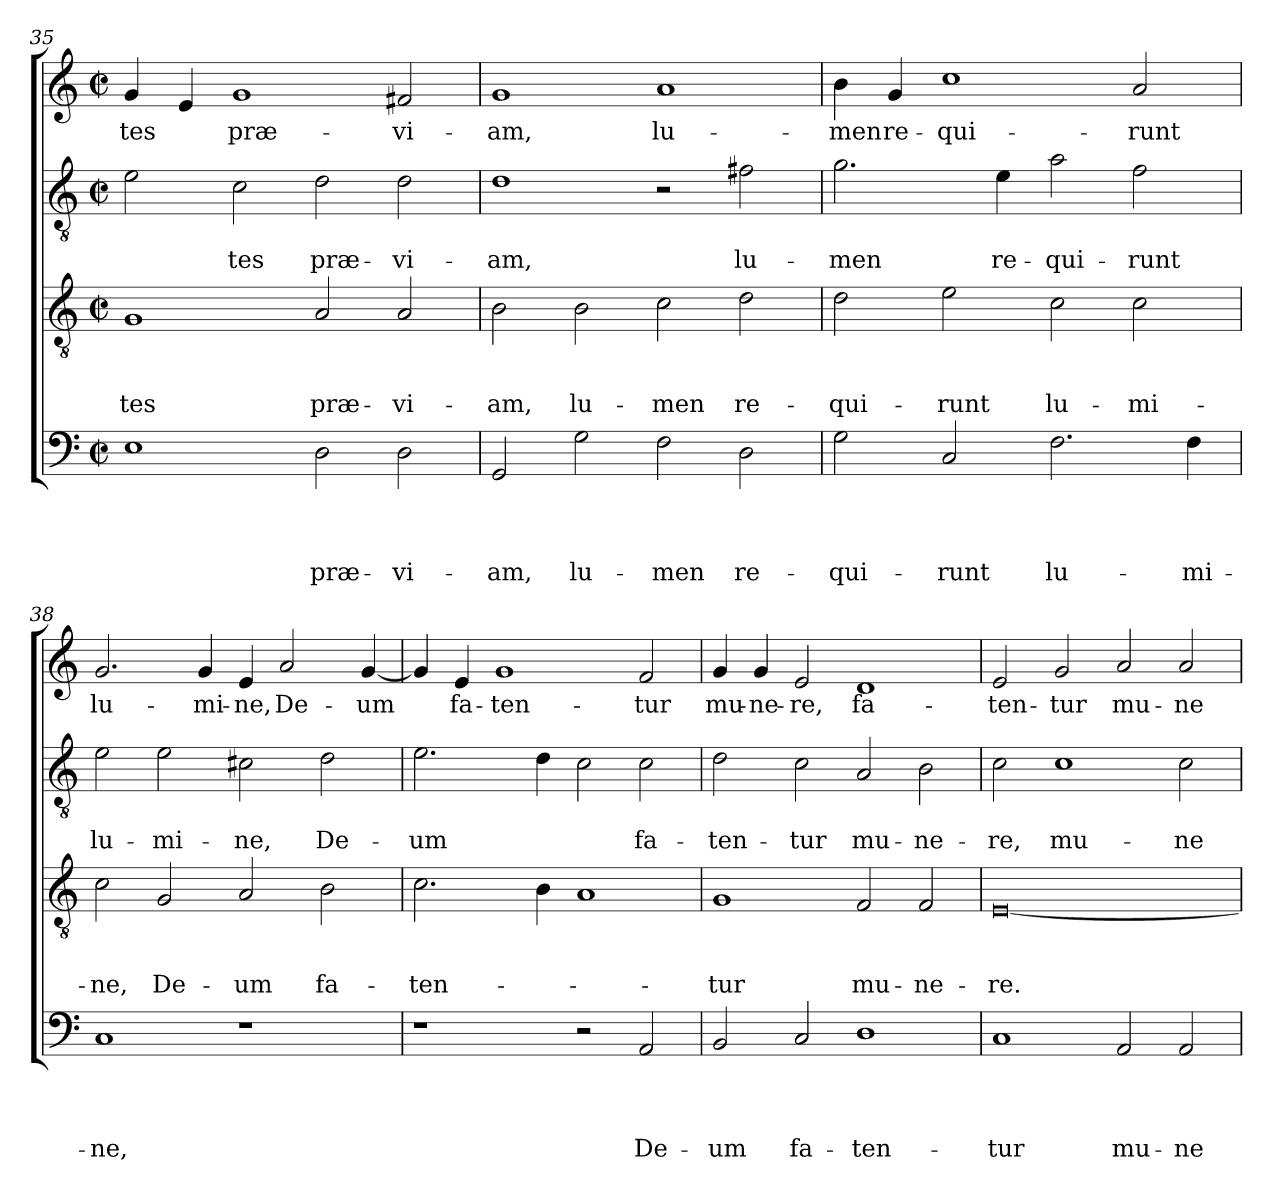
**kern	**text	**text	**text	**text	**kern	**text	**text	**text	**kern	**text	**text	**kern	**text
*part4	*part4	*part4	*part4	*part4	*part3	*part3	*part3	*part3	*part2	*part2	*part2	*part1	*part1
*staff4	*staff4	*staff4	*staff4	*staff4	*staff3	*staff3	*staff3	*staff3	*staff2	*staff2	*staff2	*staff1	*staff1
*clefF4	*	*	*	*	*clefGv2	*	*	*	*clefGv2	*	*	*clefG2	*
*k[]	*	*	*	*	*k[]	*	*	*	*k[]	*	*	*k[]	*
*C:	*	*	*	*	*C:	*	*	*	*C:	*	*	*C:	*
*M2/2	*	*	*	*	*M2/2	*	*	*	*M2/2	*	*	*M2/2	*
*met(c|)	*	*	*	*	*met(c|)	*	*	*	*met(c|)	*	*	*met(c|)	*
=35	=35	=35	=35	=35	=35	=35	=35	=35	=35	=35	=35	=35	=35
!	!	!	!	!	!	!	!	!LO:LY:b	!	!	!	!	!LO:LY:b
1E	.	.	.	.	1G	.	.	-tes	2e\	.	.	4g/	-tes
.	.	.	.	.	.	.	.	.	.	.	.	4e/	.
!	!	!	!	!	!	!	!	!	!	!	!LO:LY:b	!	!LO:LY:b
.	.	.	.	.	.	.	.	.	2c\	.	-tes	1g	præ-
!	!	!	!	!LO:LY:b	!	!	!	!LO:LY:b	!	!	!LO:LY:b	!	!
2D\	.	.	.	præ-	2A/	.	.	præ-	2d\	.	præ-	.	.
!	!	!	!	!LO:LY:b	!	!	!	!LO:LY:b	!	!	!LO:LY:b	!	!LO:LY:b
2D\	.	.	.	-vi-	2A/	.	.	-vi-	2d\	.	-vi-	2f#X/	-vi-
=36	=36	=36	=36	=36	=36	=36	=36	=36	=36	=36	=36	=36	=36
!	!	!	!	!LO:LY:b	!	!	!	!LO:LY:b	!	!	!LO:LY:b	!	!LO:LY:b
2GG/	.	.	.	-am,	2B\	.	.	-am,	1d	.	-am,	1g	-am,
!	!	!	!	!LO:LY:b	!	!	!	!LO:LY:b	!	!	!	!	!
2G\	.	.	.	lu-	2B\	.	.	lu-	.	.	.	.	.
!	!	!	!	!LO:LY:b	!	!	!	!LO:LY:b	!	!	!	!	!LO:LY:b
2F\	.	.	.	-men	2c\	.	.	-men	2r	.	.	1a	lu-
!	!	!	!	!LO:LY:b	!	!	!	!LO:LY:b	!	!	!LO:LY:b	!	!
2D\	.	.	.	re-	2d\	.	.	re-	2f#X\	.	lu-	.	.
=37	=37	=37	=37	=37	=37	=37	=37	=37	=37	=37	=37	=37	=37
!	!	!	!	!LO:LY:b	!	!	!	!LO:LY:b	!	!	!LO:LY:b	!	!LO:LY:b
2G\	.	.	.	-qui-	2d\	.	.	-qui-	2.g\	.	-men	4b\	-men
!	!	!	!	!	!	!	!	!	!	!	!	!	!LO:LY:b
.	.	.	.	.	.	.	.	.	.	.	.	4g/	re-
!	!	!	!	!LO:LY:b	!	!	!	!LO:LY:b	!	!	!	!	!LO:LY:b
2C/	.	.	.	-runt	2e\	.	.	-runt	.	.	.	1cc	-qui-
!	!	!	!	!	!	!	!	!	!	!	!LO:LY:b	!	!
.	.	.	.	.	.	.	.	.	4e\	.	re-	.	.
!	!	!	!	!LO:LY:b	!	!	!	!LO:LY:b	!	!	!LO:LY:b	!	!
2.F\	.	.	.	lu-	2c\	.	.	lu-	2a\	.	-qui-	.	.
!	!	!	!	!	!	!	!	!LO:LY:b	!	!	!LO:LY:b	!	!LO:LY:b
.	.	.	.	.	2c\	.	.	-mi-	2f\	.	-runt	2a/	-runt
!	!	!	!	!LO:LY:b	!	!	!	!	!	!	!	!	!
4F\	.	.	.	-mi-	.	.	.	.	.	.	.	.	.
!!LO:LB:g=z
=38	=38	=38	=38	=38	=38	=38	=38	=38	=38	=38	=38	=38	=38
!	!	!	!	!LO:LY:b	!	!	!	!LO:LY:b	!	!	!LO:LY:b	!	!LO:LY:b
1C	.	.	.	-ne,	2c\	.	.	-ne,	2e\	.	lu-	2.g/	lu-
!	!	!	!	!	!	!	!	!LO:LY:b	!	!	!LO:LY:b	!	!
.	.	.	.	.	2G/	.	.	De-	2e\	.	-mi-	.	.
!	!	!	!	!	!	!	!	!	!	!	!	!	!LO:LY:b
.	.	.	.	.	.	.	.	.	.	.	.	4g/	-mi-
!	!	!	!	!	!	!	!	!LO:LY:b	!	!	!LO:LY:b	!	!LO:LY:b
1r	.	.	.	.	2A/	.	.	-um	2c#X\	.	-ne,	4e/	-ne,
!	!	!	!	!	!	!	!	!	!	!	!	!	!LO:LY:b
.	.	.	.	.	.	.	.	.	.	.	.	2a/	De-
!	!	!	!	!	!	!	!	!LO:LY:b	!	!	!LO:LY:b	!	!
.	.	.	.	.	2B\	.	.	fa-	2d\	.	De-	.	.
!	!	!	!	!	!	!	!	!	!	!	!	!	!LO:LY:b
.	.	.	.	.	.	.	.	.	.	.	.	[4g/	-um
=39	=39	=39	=39	=39	=39	=39	=39	=39	=39	=39	=39	=39	=39
!	!	!	!	!	!	!	!	!LO:LY:b	!	!	!LO:LY:b	!	!
1r	.	.	.	.	2.c\	.	.	-ten-	2.e\	.	-um	4g/]	.
!	!	!	!	!	!	!	!	!	!	!	!	!	!LO:LY:b
.	.	.	.	.	.	.	.	.	.	.	.	4e/	fa-
!	!	!	!	!	!	!	!	!	!	!	!	!	!LO:LY:b
.	.	.	.	.	.	.	.	.	.	.	.	1g	-ten-
.	.	.	.	.	4B\	.	.	.	4d\	.	.	.	.
2r	.	.	.	.	1A	.	.	.	2c\	.	.	.	.
!	!	!	!	!LO:LY:b	!	!	!	!	!	!	!LO:LY:b	!	!LO:LY:b
2AA/	.	.	.	De-	.	.	.	.	2c\	.	fa-	2f/	-tur
=40	=40	=40	=40	=40	=40	=40	=40	=40	=40	=40	=40	=40	=40
!	!	!	!	!LO:LY:b	!	!	!	!LO:LY:b	!	!	!LO:LY:b	!	!LO:LY:b
2BB/	.	.	.	-um	1G	.	.	-tur	2d\	.	-ten-	4g/	mu-
!	!	!	!	!	!	!	!	!	!	!	!	!	!LO:LY:b
.	.	.	.	.	.	.	.	.	.	.	.	4g/	-ne-
!	!	!	!	!LO:LY:b	!	!	!	!	!	!	!LO:LY:b	!	!LO:LY:b
2C/	.	.	.	fa-	.	.	.	.	2c\	.	-tur	2e/	-re,
!	!	!	!	!LO:LY:b	!	!	!	!LO:LY:b	!	!	!LO:LY:b	!	!LO:LY:b
1D	.	.	.	-ten-	2F/	.	.	mu-	2A/	.	mu-	1d	fa-
!	!	!	!	!	!	!	!	!LO:LY:b	!	!	!LO:LY:b	!	!
.	.	.	.	.	2F/	.	.	-ne-	2B\	.	-ne-	.	.
=41	=41	=41	=41	=41	=41	=41	=41	=41	=41	=41	=41	=41	=41
!	!	!	!	!LO:LY:b	!	!	!	!LO:LY:b	!	!	!LO:LY:b	!	!LO:LY:b
1C	.	.	.	-tur	[0E	.	.	-re.	2c\	.	-re,	2e/	-ten-
!	!	!	!	!	!	!	!	!	!	!	!LO:LY:b	!	!LO:LY:b
.	.	.	.	.	.	.	.	.	1c	.	mu-	2g/	-tur
!	!	!	!	!LO:LY:b	!	!	!	!	!	!	!	!	!LO:LY:b
2AA/	.	.	.	mu-	.	.	.	.	.	.	.	2a/	mu-
!	!	!	!	!LO:LY:b	!	!	!	!	!	!	!LO:LY:b	!	!LO:LY:b
2AA/	.	.	.	-ne-	.	.	.	.	2c\	.	-ne-	2a/	-ne-
=	=	=	=	=	=	=	=	=	=	=	=	=	=
*-	*-	*-	*-	*-	*-	*-	*-	*-	*-	*-	*-	*-	*-
